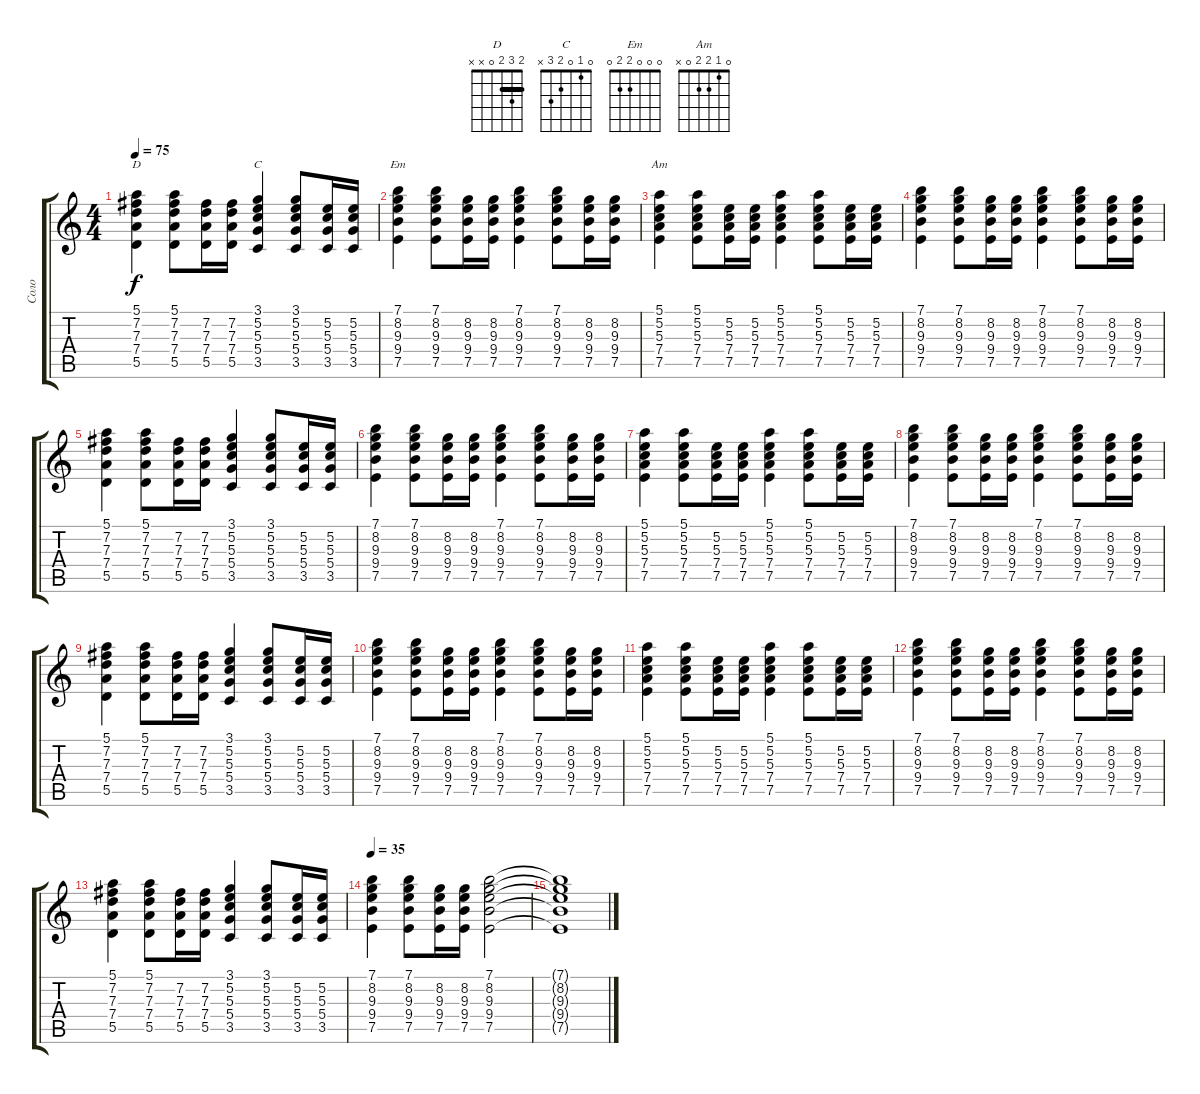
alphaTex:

\track ("Соло" "Соло") {instrument acousticguitarsteel}
\staff {score tabs}
\tuning (E4 B3 G3 D3 A2 E2) {hide}
\chord ("D" 2 3 2 0 x x) {barre 2}
\chord ("C" 0 1 0 2 3 x)
\chord ("Em" 0 0 0 2 2 0)
\chord ("Am" 0 1 2 2 0 x)
\ts (4 4)
\tempo 75
\clef g2
\ks c
(5.1 7.2 7.3 7.4 5.5).4{ch "D" dy f} (5.1 7.2 7.3 7.4 5.5).8 (7.2 7.3 7.4 5.5).16 (7.2 7.3 7.4 5.5).16 (3.1 5.2 5.3 5.4 3.5).4{ch "C"} (3.1 5.2 5.3 5.4 3.5).8 (5.2 5.3 5.4 3.5).16 (5.2 5.3 5.4 3.5).16 |
(7.1 8.2 9.3 9.4 7.5).4{ch "Em"} (7.1 8.2 9.3 9.4 7.5).8 (8.2 9.3 9.4 7.5).16 (8.2 9.3 9.4 7.5).16 (7.1 8.2 9.3 9.4 7.5).4 (7.1 8.2 9.3 9.4 7.5).8 (8.2 9.3 9.4 7.5).16 (8.2 9.3 9.4 7.5).16 |
(5.1 5.2 5.3 7.4 7.5).4{ch "Am"} (5.1 5.2 5.3 7.4 7.5).8 (5.2 5.3 7.4 7.5).16 (5.2 5.3 7.4 7.5).16 (5.1 5.2 5.3 7.4 7.5).4 (5.1 5.2 5.3 7.4 7.5).8 (5.2 5.3 7.4 7.5).16 (5.2 5.3 7.4 7.5).16 |
(7.1 8.2 9.3 9.4 7.5).4 (7.1 8.2 9.3 9.4 7.5).8 (8.2 9.3 9.4 7.5).16 (8.2 9.3 9.4 7.5).16 (7.1 8.2 9.3 9.4 7.5).4 (7.1 8.2 9.3 9.4 7.5).8 (8.2 9.3 9.4 7.5).16 (8.2 9.3 9.4 7.5).16 |
(5.1 7.2 7.3 7.4 5.5).4 (5.1 7.2 7.3 7.4 5.5).8 (7.2 7.3 7.4 5.5).16 (7.2 7.3 7.4 5.5).16 (3.1 5.2 5.3 5.4 3.5).4 (3.1 5.2 5.3 5.4 3.5).8 (5.2 5.3 5.4 3.5).16 (5.2 5.3 5.4 3.5).16 |
(7.1 8.2 9.3 9.4 7.5).4 (7.1 8.2 9.3 9.4 7.5).8 (8.2 9.3 9.4 7.5).16 (8.2 9.3 9.4 7.5).16 (7.1 8.2 9.3 9.4 7.5).4 (7.1 8.2 9.3 9.4 7.5).8 (8.2 9.3 9.4 7.5).16 (8.2 9.3 9.4 7.5).16 |
(5.1 5.2 5.3 7.4 7.5).4 (5.1 5.2 5.3 7.4 7.5).8 (5.2 5.3 7.4 7.5).16 (5.2 5.3 7.4 7.5).16 (5.1 5.2 5.3 7.4 7.5).4 (5.1 5.2 5.3 7.4 7.5).8 (5.2 5.3 7.4 7.5).16 (5.2 5.3 7.4 7.5).16 |
(7.1 8.2 9.3 9.4 7.5).4 (7.1 8.2 9.3 9.4 7.5).8 (8.2 9.3 9.4 7.5).16 (8.2 9.3 9.4 7.5).16 (7.1 8.2 9.3 9.4 7.5).4 (7.1 8.2 9.3 9.4 7.5).8 (8.2 9.3 9.4 7.5).16 (8.2 9.3 9.4 7.5).16 |
(5.1 7.2 7.3 7.4 5.5).4 (5.1 7.2 7.3 7.4 5.5).8 (7.2 7.3 7.4 5.5).16 (7.2 7.3 7.4 5.5).16 (3.1 5.2 5.3 5.4 3.5).4 (3.1 5.2 5.3 5.4 3.5).8 (5.2 5.3 5.4 3.5).16 (5.2 5.3 5.4 3.5).16 |
(7.1 8.2 9.3 9.4 7.5).4 (7.1 8.2 9.3 9.4 7.5).8 (8.2 9.3 9.4 7.5).16 (8.2 9.3 9.4 7.5).16 (7.1 8.2 9.3 9.4 7.5).4 (7.1 8.2 9.3 9.4 7.5).8 (8.2 9.3 9.4 7.5).16 (8.2 9.3 9.4 7.5).16 |
(5.1 5.2 5.3 7.4 7.5).4 (5.1 5.2 5.3 7.4 7.5).8 (5.2 5.3 7.4 7.5).16 (5.2 5.3 7.4 7.5).16 (5.1 5.2 5.3 7.4 7.5).4 (5.1 5.2 5.3 7.4 7.5).8 (5.2 5.3 7.4 7.5).16 (5.2 5.3 7.4 7.5).16 |
(7.1 8.2 9.3 9.4 7.5).4 (7.1 8.2 9.3 9.4 7.5).8 (8.2 9.3 9.4 7.5).16 (8.2 9.3 9.4 7.5).16 (7.1 8.2 9.3 9.4 7.5).4 (7.1 8.2 9.3 9.4 7.5).8 (8.2 9.3 9.4 7.5).16 (8.2 9.3 9.4 7.5).16 |
(5.1 7.2 7.3 7.4 5.5).4 (5.1 7.2 7.3 7.4 5.5).8 (7.2 7.3 7.4 5.5).16 (7.2 7.3 7.4 5.5).16 (3.1 5.2 5.3 5.4 3.5).4 (3.1 5.2 5.3 5.4 3.5).8 (5.2 5.3 5.4 3.5).16 (5.2 5.3 5.4 3.5).16 |
\tempo 35
(7.1 8.2 9.3 9.4 7.5).4 (7.1 8.2 9.3 9.4 7.5).8 (8.2 9.3 9.4 7.5).16 (8.2 9.3 9.4 7.5).16 (7.1 8.2 9.3 9.4 7.5).2 |
(7.1{t} 8.2{t} 9.3{t} 9.4{t} 7.5{t}).1
